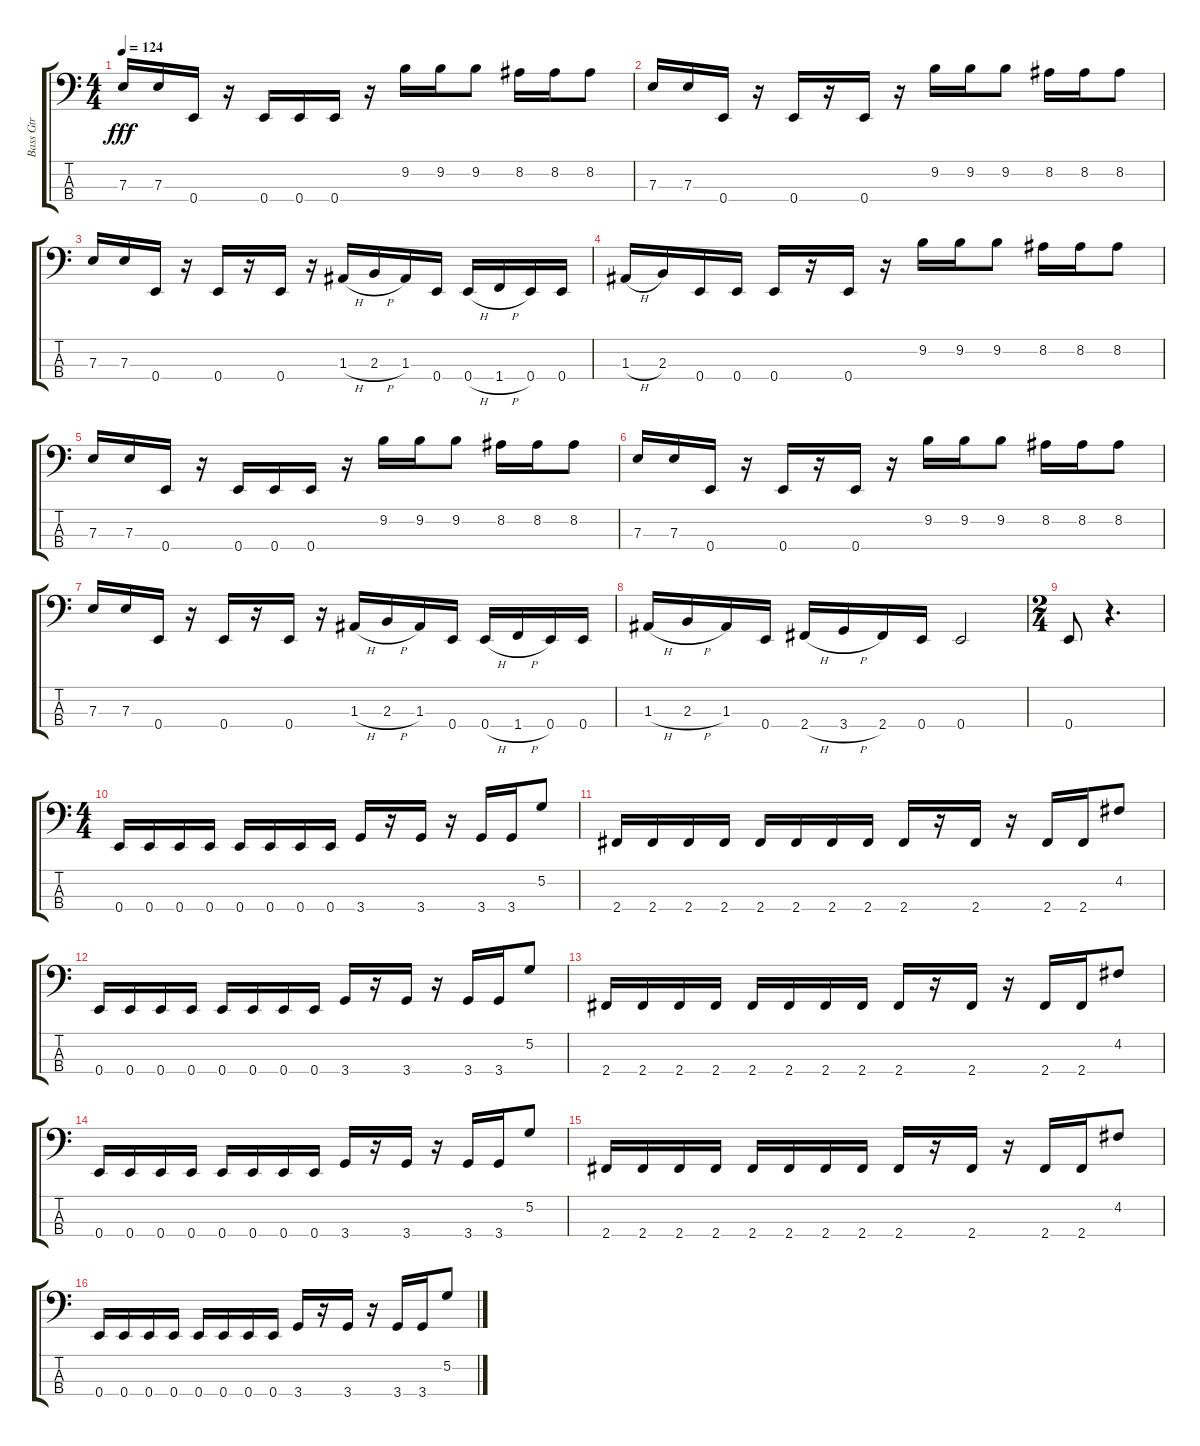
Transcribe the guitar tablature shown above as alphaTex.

\track ("Bass Gtr" "Bass Gtr") {instrument electricbasspick}
\staff {score tabs}
\tuning (G2 D2 A1 E1) {hide}
\ts (4 4)
\tempo 124
\clef f4
\ks c
7.3.16{dy fff} 7.3.16 0.4.16 r.16 0.4.16 0.4.16 0.4.16 r.16 9.2.16 9.2.16 9.2.8 8.2.16 8.2.16 8.2.8 |
7.3.16 7.3.16 0.4.16 r.16 0.4.16 r.16 0.4.16 r.16 9.2.16 9.2.16 9.2.8 8.2.16 8.2.16 8.2.8 |
7.3.16 7.3.16 0.4.16 r.16 0.4.16 r.16 0.4.16 r.16 1.3{h}.16 2.3{h}.16 1.3.16 0.4.16 0.4{h}.16 1.4{h}.16 0.4.16 0.4.16 |
1.3{h}.16 2.3.16 0.4.16 0.4.16 0.4.16 r.16 0.4.16 r.16 9.2.16 9.2.16 9.2.8 8.2.16 8.2.16 8.2.8 |
7.3.16 7.3.16 0.4.16 r.16 0.4.16 0.4.16 0.4.16 r.16 9.2.16 9.2.16 9.2.8 8.2.16 8.2.16 8.2.8 |
7.3.16 7.3.16 0.4.16 r.16 0.4.16 r.16 0.4.16 r.16 9.2.16 9.2.16 9.2.8 8.2.16 8.2.16 8.2.8 |
7.3.16 7.3.16 0.4.16 r.16 0.4.16 r.16 0.4.16 r.16 1.3{h}.16 2.3{h}.16 1.3.16 0.4.16 0.4{h}.16 1.4{h}.16 0.4.16 0.4.16 |
1.3{h}.16 2.3{h}.16 1.3.16 0.4.16 2.4{h}.16 3.4{h}.16 2.4.16 0.4.16 0.4.2 |
\ts (2 4)
0.4.8 r.4{d} |
\ts (4 4)
0.4.16 0.4.16 0.4.16 0.4.16 0.4.16 0.4.16 0.4.16 0.4.16 3.4.16 r.16 3.4.16 r.16 3.4.16 3.4.16 5.2.8 |
2.4.16 2.4.16 2.4.16 2.4.16 2.4.16 2.4.16 2.4.16 2.4.16 2.4.16 r.16 2.4.16 r.16 2.4.16 2.4.16 4.2.8 |
0.4.16 0.4.16 0.4.16 0.4.16 0.4.16 0.4.16 0.4.16 0.4.16 3.4.16 r.16 3.4.16 r.16 3.4.16 3.4.16 5.2.8 |
2.4.16 2.4.16 2.4.16 2.4.16 2.4.16 2.4.16 2.4.16 2.4.16 2.4.16 r.16 2.4.16 r.16 2.4.16 2.4.16 4.2.8 |
0.4.16 0.4.16 0.4.16 0.4.16 0.4.16 0.4.16 0.4.16 0.4.16 3.4.16 r.16 3.4.16 r.16 3.4.16 3.4.16 5.2.8 |
2.4.16 2.4.16 2.4.16 2.4.16 2.4.16 2.4.16 2.4.16 2.4.16 2.4.16 r.16 2.4.16 r.16 2.4.16 2.4.16 4.2.8 |
0.4.16 0.4.16 0.4.16 0.4.16 0.4.16 0.4.16 0.4.16 0.4.16 3.4.16 r.16 3.4.16 r.16 3.4.16 3.4.16 5.2.8
